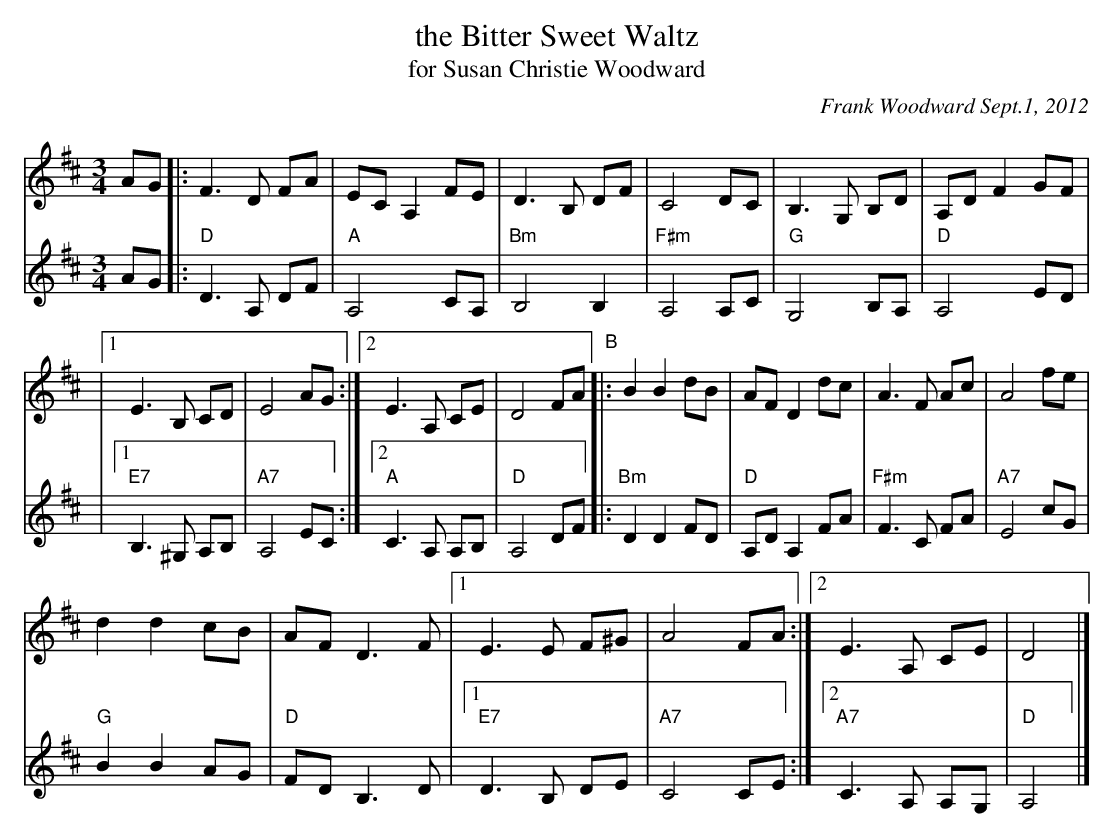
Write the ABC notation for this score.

X:1
T: the Bitter Sweet Waltz
T: for Susan Christie Woodward
C: Frank Woodward Sept.1, 2012
M: 3/4
L: 1/8
K: D
V: 1 staves=2
AG |:\
F3 D FA | EC A,2 FE | D3 B, DF | C4 DC | B,3 G, B,D | A,D F2 GF |
|[1 E3 B, CD | E4 AG :|[2 E3 A, CE | D4 FA "^B"|: B2 B2 dB | AF D2 dc | A3 F Ac | A4 fe |
d2 d2 cB | AF D3 F |[1 E3 E F^G | A4 FA :|[2 E3 A, CE | D4 |]
V: 2
AG |: "D"D3 A, DF | "A"A,4 CA, | "Bm"B,4 B,2 | "F#m"A,4 A,C | "G"G,4 B,A, | "D"A,4 ED |
|[1 "E7"B,3 ^G, A,B, | "A7"A,4 EC :|[2 "A"C3 A, A,B, | "D"A,4 DF \
|: "Bm"D2 D2 FD | "D"A,D A,2 FA | "F#m"F3 C FA | "A7"E4 cG |
"G"B2 B2 AG | "D"FD B,3 D |[1 "E7"D3 B, DE | "A7"C4 CE :|[2 "A7"C3 A, A,G, | "D"A,4 |]
